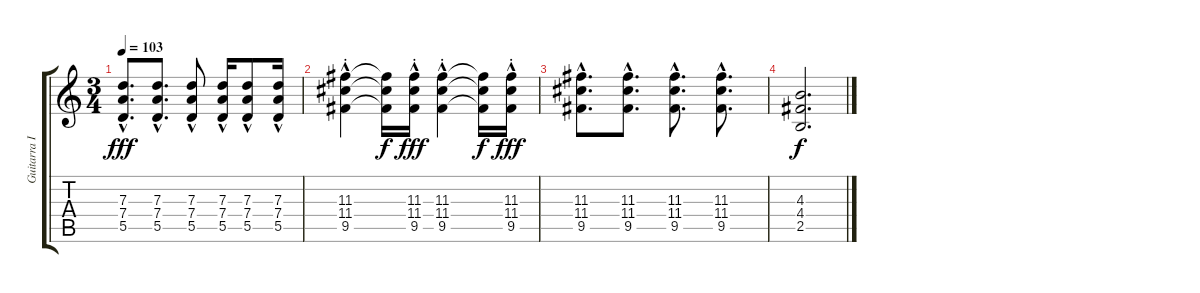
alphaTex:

\track ("Guitarra II" "Guitarra I") {instrument distortionguitar}
\staff {score tabs}
\tuning (E4 B3 G3 D3 A2 E2) {hide}
\ts (3 4)
\tempo 103
\clef g2
\ks c
(7.3{hac} 7.4{hac} 5.5{hac}).8{d dy fff} (7.3{hac} 7.4{hac} 5.5{hac}).8{d} (7.3{hac} 7.4{hac} 5.5{hac}).8 (7.3{hac} 7.4{hac} 5.5{hac}).16 (7.3{hac} 7.4{hac} 5.5{hac}).8 (7.3{hac} 7.4{hac} 5.5{hac}).16 |
(11.3{hac} 11.4{hac} 9.5{hac st}).4 (11.3{t} 11.4{t} 9.5{t}).16{dy f} (11.3{hac} 11.4{hac} 9.5{hac st}).16{dy fff} (11.3{hac} 11.4{hac} 9.5{hac st}).4 (11.3{t} 11.4{t} 9.5{t}).16{dy f} (11.3{hac} 11.4{hac} 9.5{hac st}).16{dy fff} |
(11.3{hac} 11.4{hac} 9.5{hac}).8{d} (11.3{hac} 11.4{hac} 9.5{hac}).8{d} (11.3{hac} 11.4{hac} 9.5{hac}).8{d} (11.3{hac} 11.4{hac} 9.5{hac}).8{d} |
(4.3 4.4 2.5).2{d dy f}
